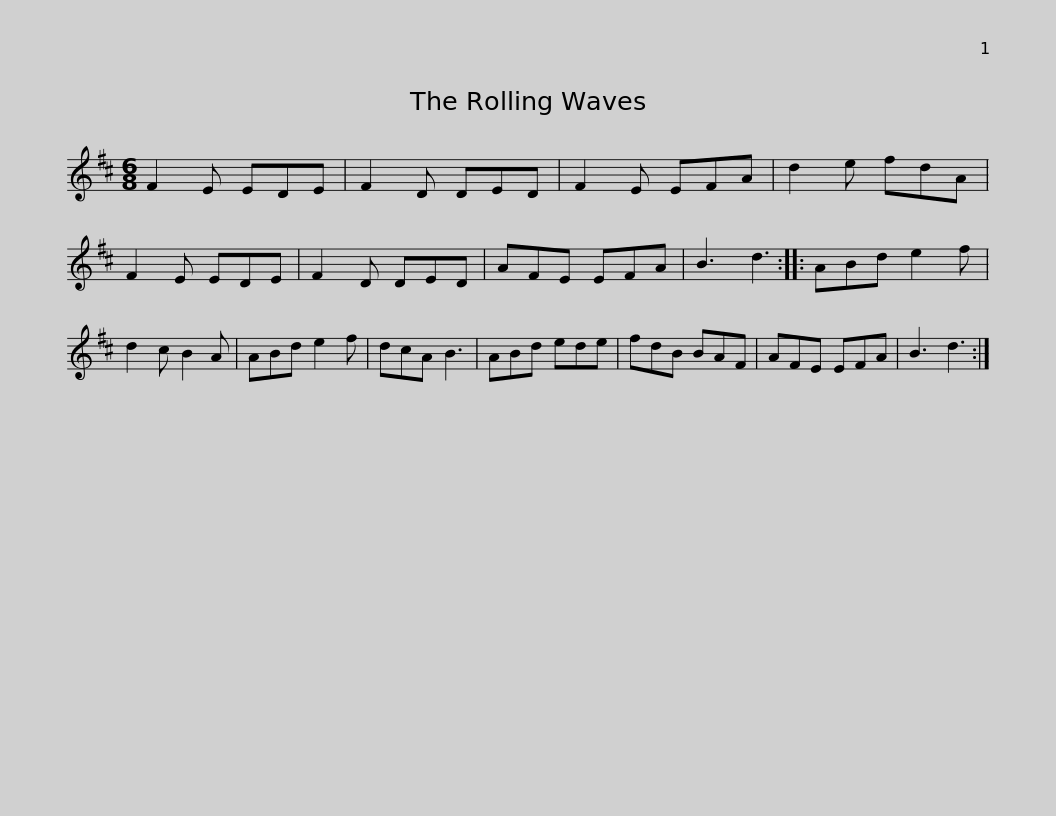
X:1
L:1/8
M:6/8
I:linebreak $
K:D
V:1 treble
V:1
 F2 E EDE | F2 D DED | F2 E EFA | d2 e fdA | F2 E EDE | %5
 F2 D DED | AFE EFA | B3 d3 ::$ ABd e2 f | d2 c B2 A | %10
 ABd e2 f | dcA B3 | ABd ede | fdB BAF | AFE EFA | %15
 B3 d3 :| %16
